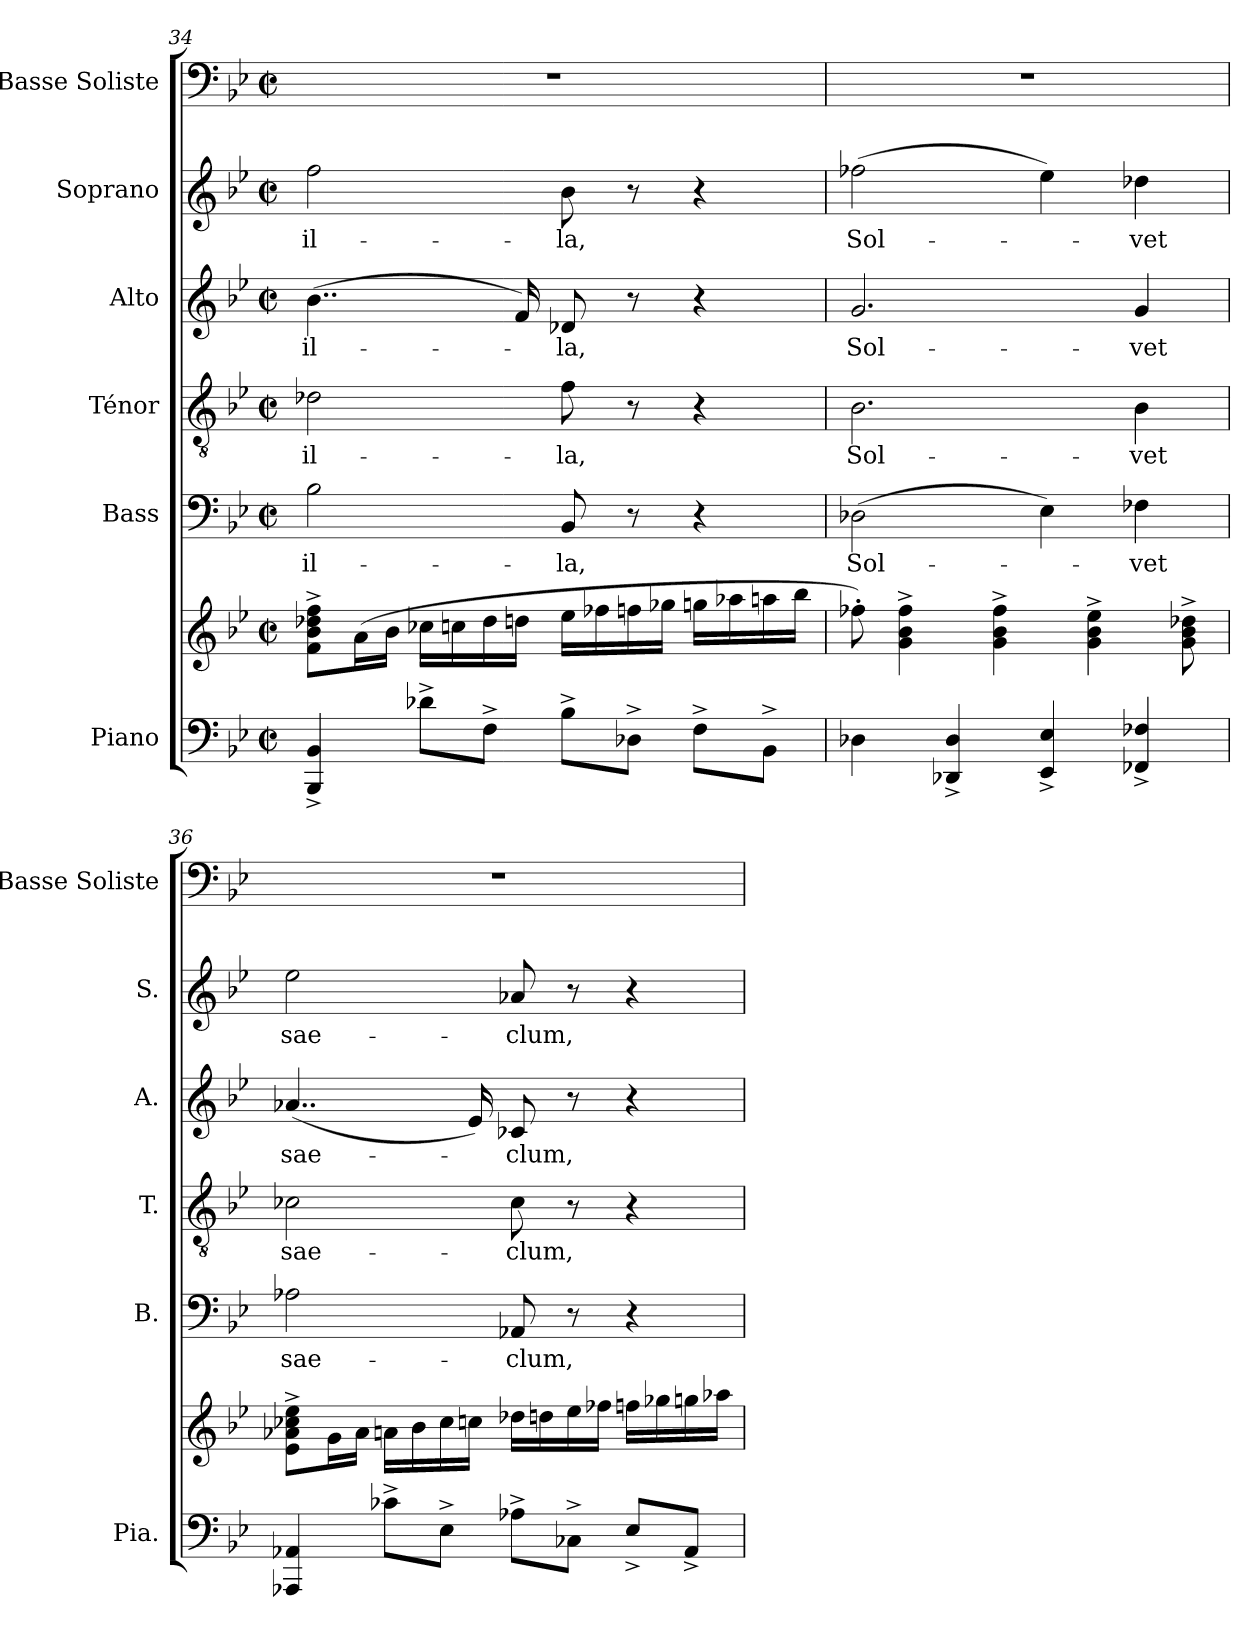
**kern	**kern	**kern	**text	**kern	**text	**kern	**text	**kern	**text	**kern
*part6	*part6	*part5	*part5	*part4	*part4	*part3	*part3	*part2	*part2	*part1
*staff7	*staff6	*staff5	*staff5	*staff4	*staff4	*staff3	*staff3	*staff2	*staff2	*staff1
*I"Piano	*	*I"Bass	*	*I"Ténor	*	*I"Alto	*	*I"Soprano	*	*I"Basse Soliste
*I'Pia.	*	*I'B.	*	*I'T.	*	*I'A.	*	*I'S.	*	*I'Basse Soliste
*clefF4	*clefG2	*clefF4	*	*clefGv2	*	*clefG2	*	*clefG2	*	*clefF4
*k[b-e-]	*k[b-e-]	*k[b-e-]	*	*k[b-e-]	*	*k[b-e-]	*	*k[b-e-]	*	*k[b-e-]
*M2/2	*M2/2	*M2/2	*	*M2/2	*	*M2/2	*	*M2/2	*	*M2/2
*met(c|)	*met(c|)	*met(c|)	*	*met(c|)	*	*met(c|)	*	*met(c|)	*	*met(c|)
=34	=34	=34	=34	=34	=34	=34	=34	=34	=34	=34
!	!	!	!LO:LY:b	!	!LO:LY:b	!	!LO:LY:b	!	!LO:LY:b	!
4BBB-/^ 4BB-/^	8f\^ 8b-\^ 8dd-X\^ 8ff\^L	2B-\	il-	2d-X\	il-	(4..b-\	il-	2ff\	il-	1r
.	(16a\L	.	.	.	.	.	.	.	.	.
.	16b-\JJ	.	.	.	.	.	.	.	.	.
8d-X^\L	16cc-X\LL	.	.	.	.	.	.	.	.	.
.	16ccn\	.	.	.	.	.	.	.	.	.
8F^\J	16dd-\	.	.	.	.	.	.	.	.	.
.	16ddn\JJ	.	.	.	.	16f/)	.	.	.	.
!	!	!	!LO:LY:b	!	!LO:LY:b	!	!LO:LY:b	!	!LO:LY:b	!
8B-^\L	16ee-\LL	8BB-/	-la,	8f\	-la,	8d-X/	-la,	8b-\	-la,	.
.	16ff-X\	.	.	.	.	.	.	.	.	.
8D-X^\J	16ffn\	8r	.	8r	.	8r	.	8r	.	.
.	16gg-X\JJ	.	.	.	.	.	.	.	.	.
8F^\L	16ggn\LL	4r	.	4r	.	4r	.	4r	.	.
.	16aa-X\	.	.	.	.	.	.	.	.	.
8BB-^\J	16aan\	.	.	.	.	.	.	.	.	.
.	16bb-\JJ	.	.	.	.	.	.	.	.	.
!!LO:LB:g=z
=35	=35	=35	=35	=35	=35	=35	=35	=35	=35	=35
!	!	!	!LO:LY:b	!	!LO:LY:b	!	!LO:LY:b	!	!LO:LY:b	!
4D-X\	8ff-X'\)	(2D-X\	Sol-	2.B-\	Sol-	2.g/	Sol-	(2ff-X\	Sol-	1r
.	4g\^ 4b-\^ 4ff-\^	.	.	.	.	.	.	.	.	.
4DD-X/^ 4D-/^	.	.	.	.	.	.	.	.	.	.
.	4g\^ 4b-\^ 4ff-\^	.	.	.	.	.	.	.	.	.
4EE-/^ 4E-/^	.	4E-\)	.	.	.	.	.	4ee-\)	.	.
.	4g\^ 4b-\^ 4ee-\^	.	.	.	.	.	.	.	.	.
!	!	!	!LO:LY:b	!	!LO:LY:b	!	!LO:LY:b	!	!LO:LY:b	!
4FF-X/^ 4F-X/^	.	4F-X\	-vet	4B-\	-vet	4g/	-vet	4dd-X\	-vet	.
.	8g\^ 8b-\^ 8dd-X\^	.	.	.	.	.	.	.	.	.
=36	=36	=36	=36	=36	=36	=36	=36	=36	=36	=36
!	!	!	!LO:LY:b	!	!LO:LY:b	!	!LO:LY:b	!	!LO:LY:b	!
4AAA-X/ 4AA-X/	8e-\^ 8a-X\^ 8cc-X\^ 8ee-\^L	2A-X\	sae-	2c-X\	sae-	(4..a-X/	sae-	2ee-\	sae-	1r
.	16g\L	.	.	.	.	.	.	.	.	.
.	16a-\JJ	.	.	.	.	.	.	.	.	.
8c-X^\L	16an\LL	.	.	.	.	.	.	.	.	.
.	16b-\	.	.	.	.	.	.	.	.	.
8E-^\J	16cc-\	.	.	.	.	.	.	.	.	.
.	16ccn\JJ	.	.	.	.	16e-/)	.	.	.	.
!	!	!	!LO:LY:b	!	!LO:LY:b	!	!LO:LY:b	!	!LO:LY:b	!
8A-X^\L	16dd-X\LL	8AA-X/	-clum,	8c-\	-clum,	8c-X/	-clum,	8a-X/	-clum,	.
.	16ddn\	.	.	.	.	.	.	.	.	.
8C-X^\J	16ee-\	8r	.	8r	.	8r	.	8r	.	.
.	16ff-X\JJ	.	.	.	.	.	.	.	.	.
8E-^/L	16ffn\LL	4r	.	4r	.	4r	.	4r	.	.
.	16gg-X\	.	.	.	.	.	.	.	.	.
8AA-^/J	16ggn\	.	.	.	.	.	.	.	.	.
.	16aa-X\JJ	.	.	.	.	.	.	.	.	.
=	=	=	=	=	=	=	=	=	=	=
*-	*-	*-	*-	*-	*-	*-	*-	*-	*-	*-
